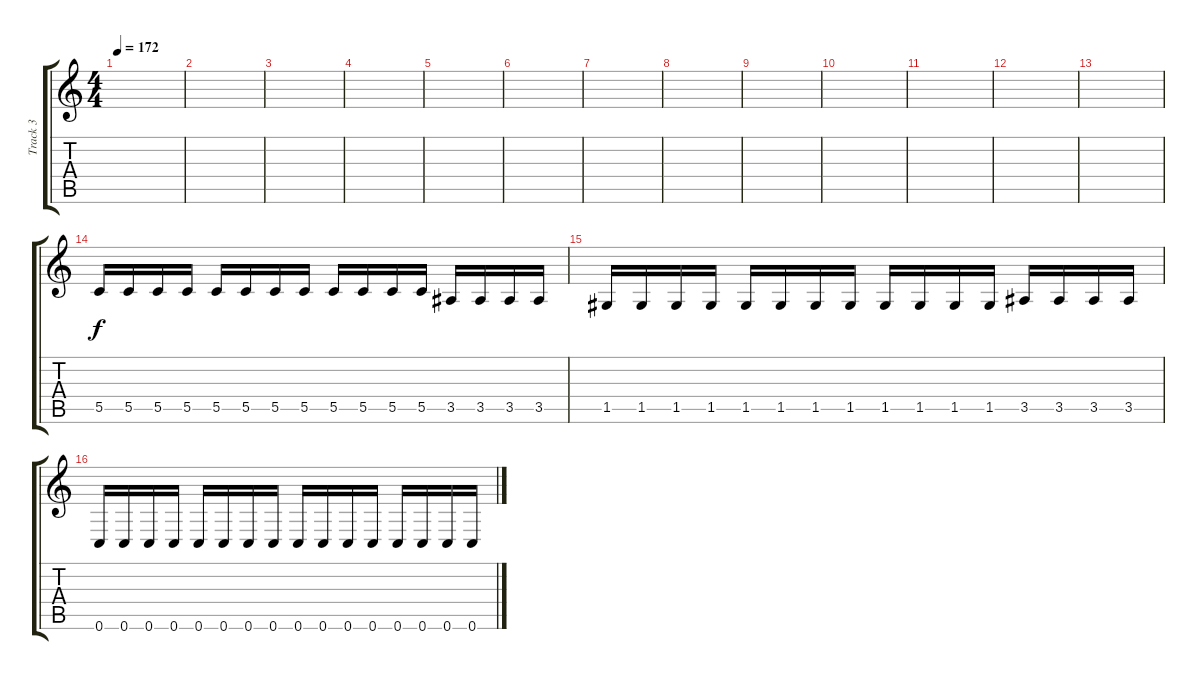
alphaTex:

\track ("Track 3" "Track 3") {instrument distortionguitar}
\staff {score tabs}
\tuning (D4 A3 F3 C3 G2 C2) {hide}
\ts (4 4)
\tempo 172
\clef g2
\ks c
|
|
|
|
|
|
|
|
|
|
|
|
|
5.5.16 5.5.16 5.5.16 5.5.16 5.5.16 5.5.16 5.5.16 5.5.16 5.5.16 5.5.16 5.5.16 5.5.16 3.5.16 3.5.16 3.5.16 3.5.16 |
1.5.16 1.5.16 1.5.16 1.5.16 1.5.16 1.5.16 1.5.16 1.5.16 1.5.16 1.5.16 1.5.16 1.5.16 3.5.16 3.5.16 3.5.16 3.5.16 |
0.6.16 0.6.16 0.6.16 0.6.16 0.6.16 0.6.16 0.6.16 0.6.16 0.6.16 0.6.16 0.6.16 0.6.16 0.6.16 0.6.16 0.6.16 0.6.16
